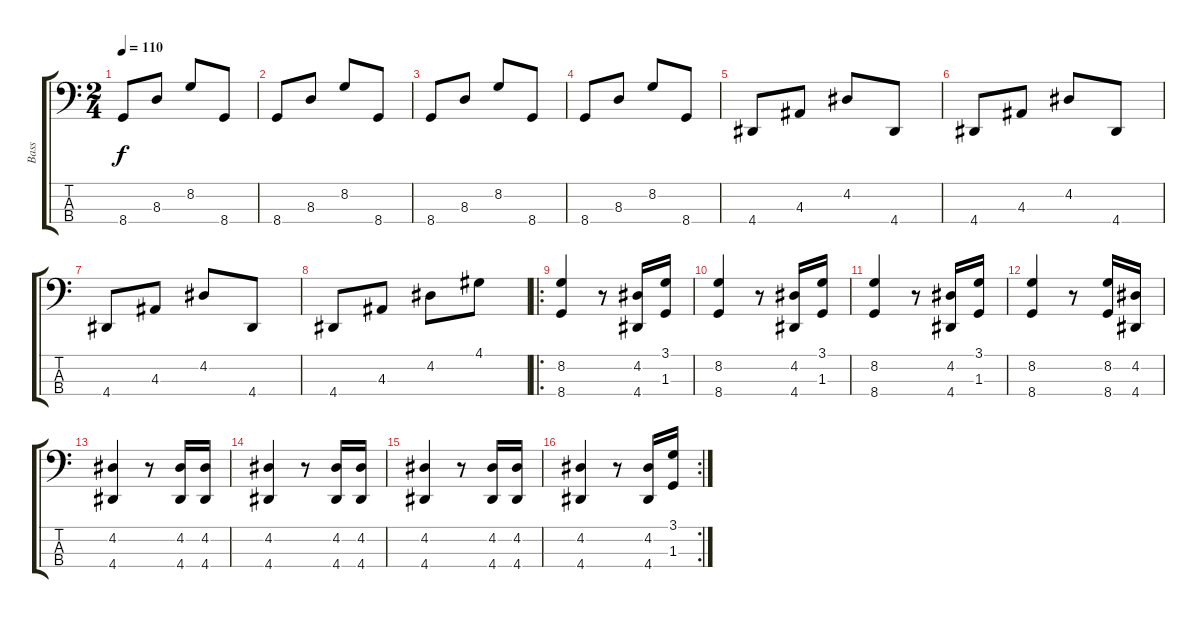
\track ("Bass" "Bass") {instrument electricbasspick}
\staff {score tabs}
\tuning (E2 B1 Gb1 B0) {hide}
\ts (2 4)
\tempo 110
\clef f4
\ks c
8.4.8{dy f} 8.3.8 8.2.8 8.4.8 |
8.4.8 8.3.8 8.2.8 8.4.8 |
8.4.8 8.3.8 8.2.8 8.4.8 |
8.4.8 8.3.8 8.2.8 8.4.8 |
4.4.8 4.3.8 4.2.8 4.4.8 |
4.4.8 4.3.8 4.2.8 4.4.8 |
4.4.8 4.3.8 4.2.8 4.4.8 |
4.4.8 4.3.8 4.2.8 4.1.8 |
\ro
(8.2 8.4).4 r.8 (4.2 4.4).16 (3.1 1.3).16 |
(8.2 8.4).4 r.8 (4.2 4.4).16 (3.1 1.3).16 |
(8.2 8.4).4 r.8 (4.2 4.4).16 (3.1 1.3).16 |
(8.2 8.4).4 r.8 (8.2 8.4).16 (4.2 4.4).16 |
(4.2 4.4).4 r.8 (4.2 4.4).16 (4.2 4.4).16 |
(4.2 4.4).4 r.8 (4.2 4.4).16 (4.2 4.4).16 |
(4.2 4.4).4 r.8 (4.2 4.4).16 (4.2 4.4).16 |
\rc 2
(4.2 4.4).4 r.8 (4.2 4.4).16 (3.1 1.3).16
